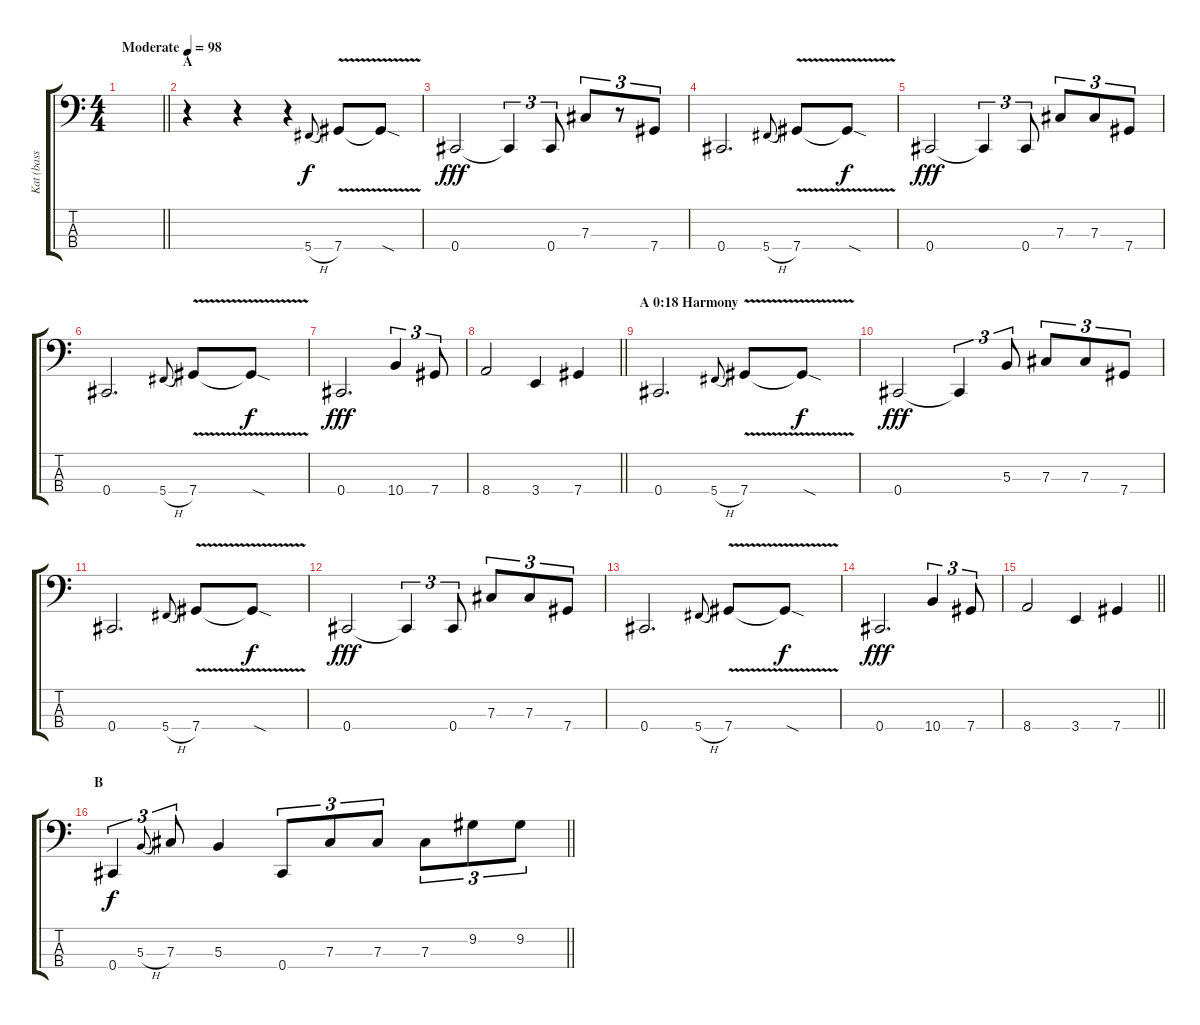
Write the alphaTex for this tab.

\track ("Kat (bass guitar)" "Kat (bass ") {instrument electricbasspick}
\staff {score tabs}
\tuning (E2 B1 Gb1 Db1) {hide}
\ts (4 4)
\tempo (98 "Moderate")
\clef f4
\barLineRight lightlight
\ks c
|
\section ("" "A")
r.4 r.4 r.4 5.4{h}.8{gr onbeat} 7.4{v}.8 7.4{sod t}.8{dy f} |
0.4.2{dy fff} 0.4{t}.4{tu (3 2)} 0.4.8{tu (3 2)} 7.3.8{tu (3 2)} r.8{tu (3 2)} 7.4.8{tu (3 2)} |
0.4.2{d} 5.4{h}.8{gr onbeat} 7.4{v}.8 7.4{sod t}.8{dy f} |
0.4.2{dy fff} 0.4{t}.4{tu (3 2)} 0.4.8{tu (3 2)} 7.3.8{tu (3 2)} 7.3.8{tu (3 2)} 7.4.8{tu (3 2)} |
0.4.2{d} 5.4{h}.8{gr onbeat} 7.4{v}.8 7.4{sod t}.8{dy f} |
0.4.2{d dy fff} 10.4.4{tu (3 2)} 7.4.8{tu (3 2)} |
\barLineRight lightlight
8.4.2 3.4.4 7.4.4 |
\section ("" "A 0:18 Harmony")
0.4.2{d} 5.4{h}.8{gr onbeat} 7.4{v}.8 7.4{sod t}.8{dy f} |
0.4.2{dy fff} 0.4{t}.4{tu (3 2)} 5.3.8{tu (3 2)} 7.3.8{tu (3 2)} 7.3.8{tu (3 2)} 7.4.8{tu (3 2)} |
0.4.2{d} 5.4{h}.8{gr onbeat} 7.4{v}.8 7.4{sod t}.8{dy f} |
0.4.2{dy fff} 0.4{t}.4{tu (3 2)} 0.4.8{tu (3 2)} 7.3.8{tu (3 2)} 7.3.8{tu (3 2)} 7.4.8{tu (3 2)} |
0.4.2{d} 5.4{h}.8{gr onbeat} 7.4{v}.8 7.4{sod t}.8{dy f} |
0.4.2{d dy fff} 10.4.4{tu (3 2)} 7.4.8{tu (3 2)} |
\barLineRight lightlight
8.4.2 3.4.4 7.4.4 |
\section ("" "B")
\barLineRight lightlight
0.4.4{tu (3 2) dy f} 5.3{h}.8{gr onbeat} 7.3.8{tu (3 2)} 5.3.4 0.4.8{tu (3 2)} 7.3.8{tu (3 2)} 7.3.8{tu (3 2)} 7.3.8{tu (3 2)} 9.2.8{tu (3 2)} 9.2.8{tu (3 2)}
